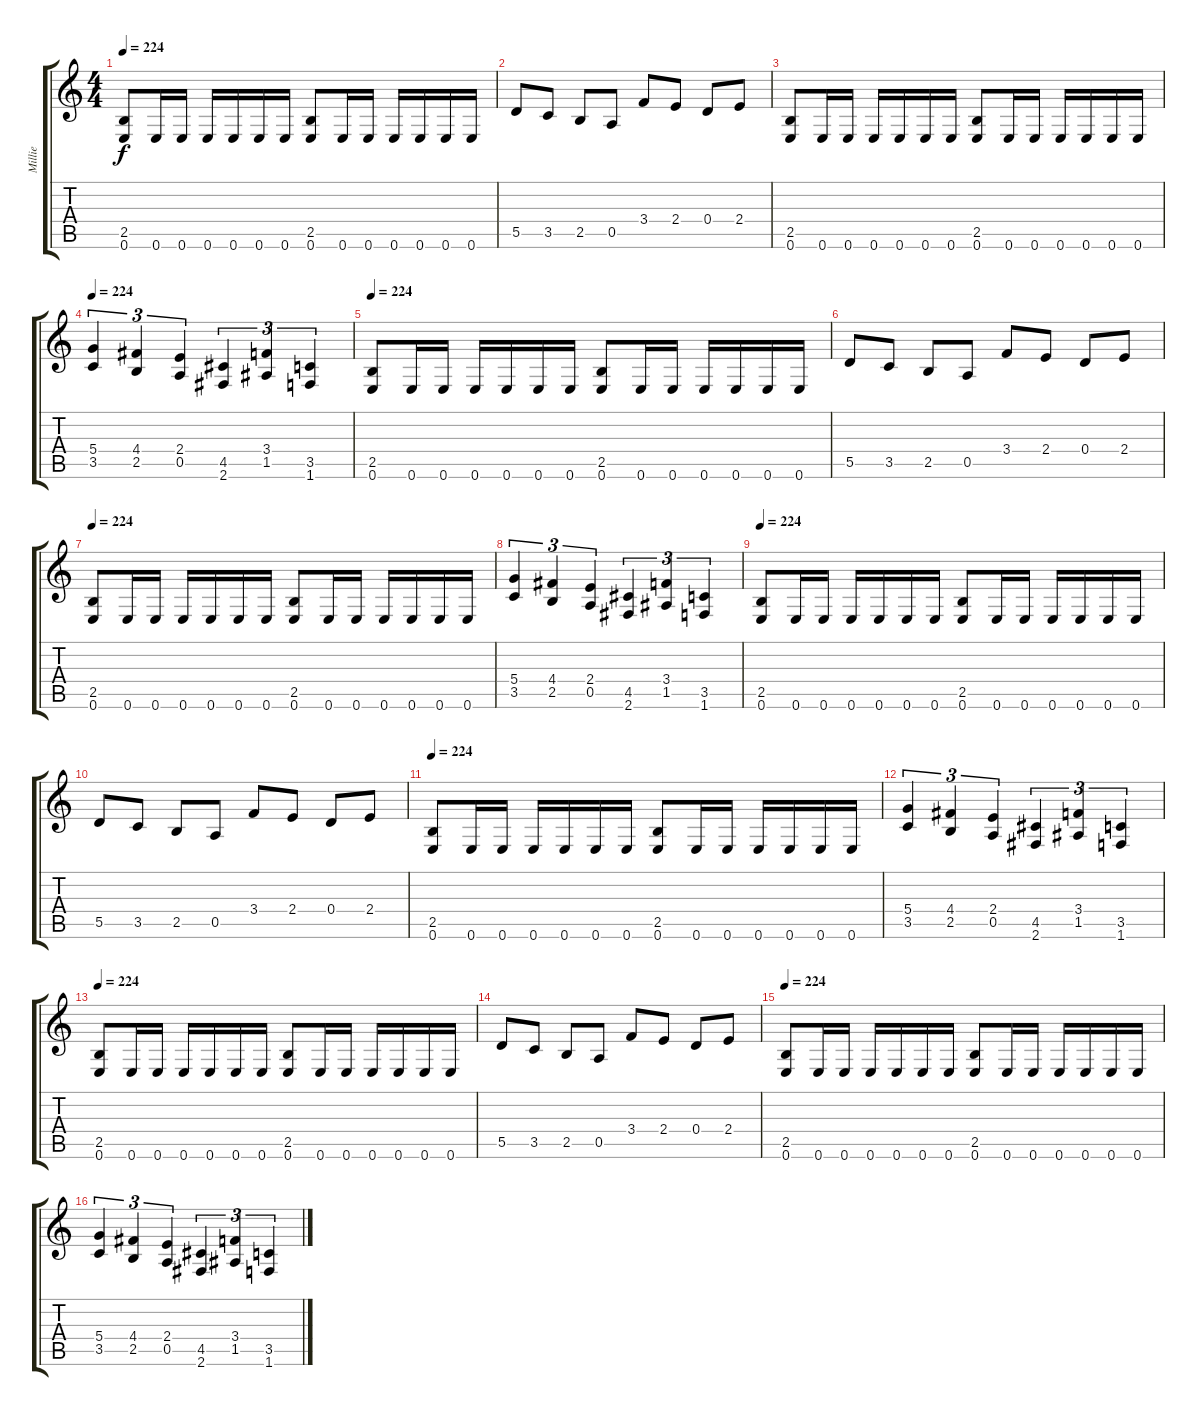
\track ("Millie" "Millie") {instrument distortionguitar}
\staff {score tabs}
\tuning (E4 B3 G3 D3 A2 E2) {hide}
\ts (4 4)
\tempo 224
\clef g2
\ks c
(2.5 0.6).8{dy f} 0.6.16 0.6.16 0.6.16 0.6.16 0.6.16 0.6.16 (2.5 0.6).8 0.6.16 0.6.16 0.6.16 0.6.16 0.6.16 0.6.16 |
5.5.8 3.5.8 2.5.8 0.5.8 3.4.8 2.4.8 0.4.8 2.4.8 |
(2.5 0.6).8 0.6.16 0.6.16 0.6.16 0.6.16 0.6.16 0.6.16 (2.5 0.6).8 0.6.16 0.6.16 0.6.16 0.6.16 0.6.16 0.6.16 |
\tempo 224
(5.4 3.5).4{tu (3 2)} (4.4 2.5).4{tu (3 2)} (2.4 0.5).4{tu (3 2)} (4.5 2.6).4{tu (3 2)} (3.4 1.5).4{tu (3 2)} (3.5 1.6).4{tu (3 2)} |
\tempo 224
(2.5 0.6).8 0.6.16 0.6.16 0.6.16 0.6.16 0.6.16 0.6.16 (2.5 0.6).8 0.6.16 0.6.16 0.6.16 0.6.16 0.6.16 0.6.16 |
5.5.8 3.5.8 2.5.8 0.5.8 3.4.8 2.4.8 0.4.8 2.4.8 |
\tempo 224
(2.5 0.6).8 0.6.16 0.6.16 0.6.16 0.6.16 0.6.16 0.6.16 (2.5 0.6).8 0.6.16 0.6.16 0.6.16 0.6.16 0.6.16 0.6.16 |
(5.4 3.5).4{tu (3 2)} (4.4 2.5).4{tu (3 2)} (2.4 0.5).4{tu (3 2)} (4.5 2.6).4{tu (3 2)} (3.4 1.5).4{tu (3 2)} (3.5 1.6).4{tu (3 2)} |
\tempo 224
(2.5 0.6).8 0.6.16 0.6.16 0.6.16 0.6.16 0.6.16 0.6.16 (2.5 0.6).8 0.6.16 0.6.16 0.6.16 0.6.16 0.6.16 0.6.16 |
5.5.8 3.5.8 2.5.8 0.5.8 3.4.8 2.4.8 0.4.8 2.4.8 |
\tempo 224
(2.5 0.6).8 0.6.16 0.6.16 0.6.16 0.6.16 0.6.16 0.6.16 (2.5 0.6).8 0.6.16 0.6.16 0.6.16 0.6.16 0.6.16 0.6.16 |
(5.4 3.5).4{tu (3 2)} (4.4 2.5).4{tu (3 2)} (2.4 0.5).4{tu (3 2)} (4.5 2.6).4{tu (3 2)} (3.4 1.5).4{tu (3 2)} (3.5 1.6).4{tu (3 2)} |
\tempo 224
(2.5 0.6).8 0.6.16 0.6.16 0.6.16 0.6.16 0.6.16 0.6.16 (2.5 0.6).8 0.6.16 0.6.16 0.6.16 0.6.16 0.6.16 0.6.16 |
5.5.8 3.5.8 2.5.8 0.5.8 3.4.8 2.4.8 0.4.8 2.4.8 |
\tempo 224
(2.5 0.6).8 0.6.16 0.6.16 0.6.16 0.6.16 0.6.16 0.6.16 (2.5 0.6).8 0.6.16 0.6.16 0.6.16 0.6.16 0.6.16 0.6.16 |
(5.4 3.5).4{tu (3 2)} (4.4 2.5).4{tu (3 2)} (2.4 0.5).4{tu (3 2)} (4.5 2.6).4{tu (3 2)} (3.4 1.5).4{tu (3 2)} (3.5 1.6).4{tu (3 2)}
